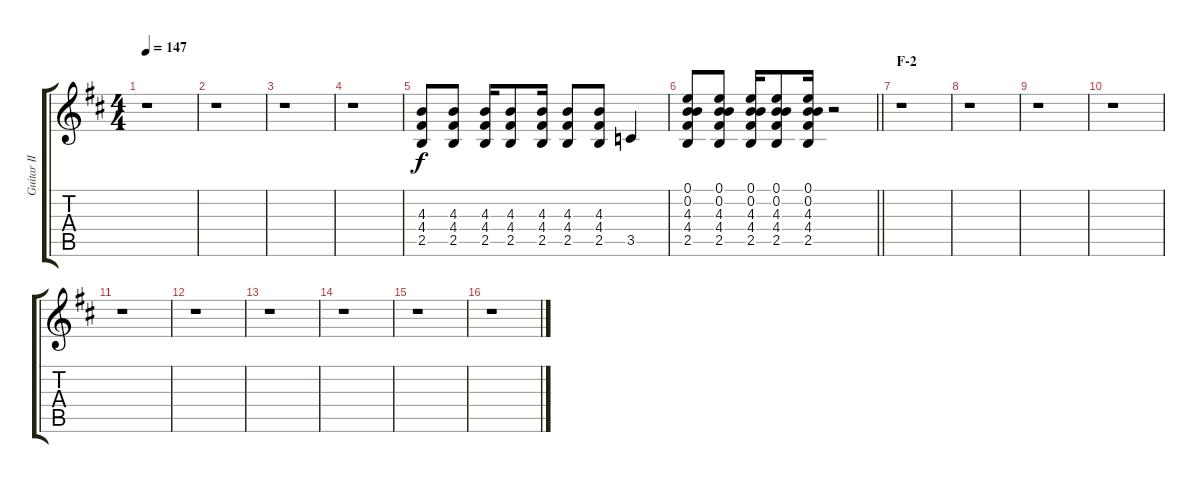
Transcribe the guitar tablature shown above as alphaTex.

\track ("Guitar II" "Guitar II") {instrument overdrivenguitar}
\staff {score tabs}
\tuning (E4 B3 G3 D3 A2 E2) {hide}
\ts (4 4)
\tempo 147
\clef g2
\ks d
r.1{dy f} |
r.1 |
r.1 |
r.1 |
(4.3 4.4 2.5).8 (4.3 4.4 2.5).8 (4.3 4.4 2.5).16 (4.3 4.4 2.5).8 (4.3 4.4 2.5).16 (4.3 4.4 2.5).8 (4.3 4.4 2.5).8 3.5.4 |
\barLineRight lightlight
(0.1 0.2 4.3 4.4 2.5).8 (0.1 0.2 4.3 4.4 2.5).8 (0.1 0.2 4.3 4.4 2.5).16 (0.1 0.2 4.3 4.4 2.5).8 (0.1 0.2 4.3 4.4 2.5).16 r.2 |
\section ("" "F-2")
r.1 |
r.1 |
r.1 |
r.1 |
r.1 |
r.1 |
r.1 |
r.1 |
r.1 |
r.1
